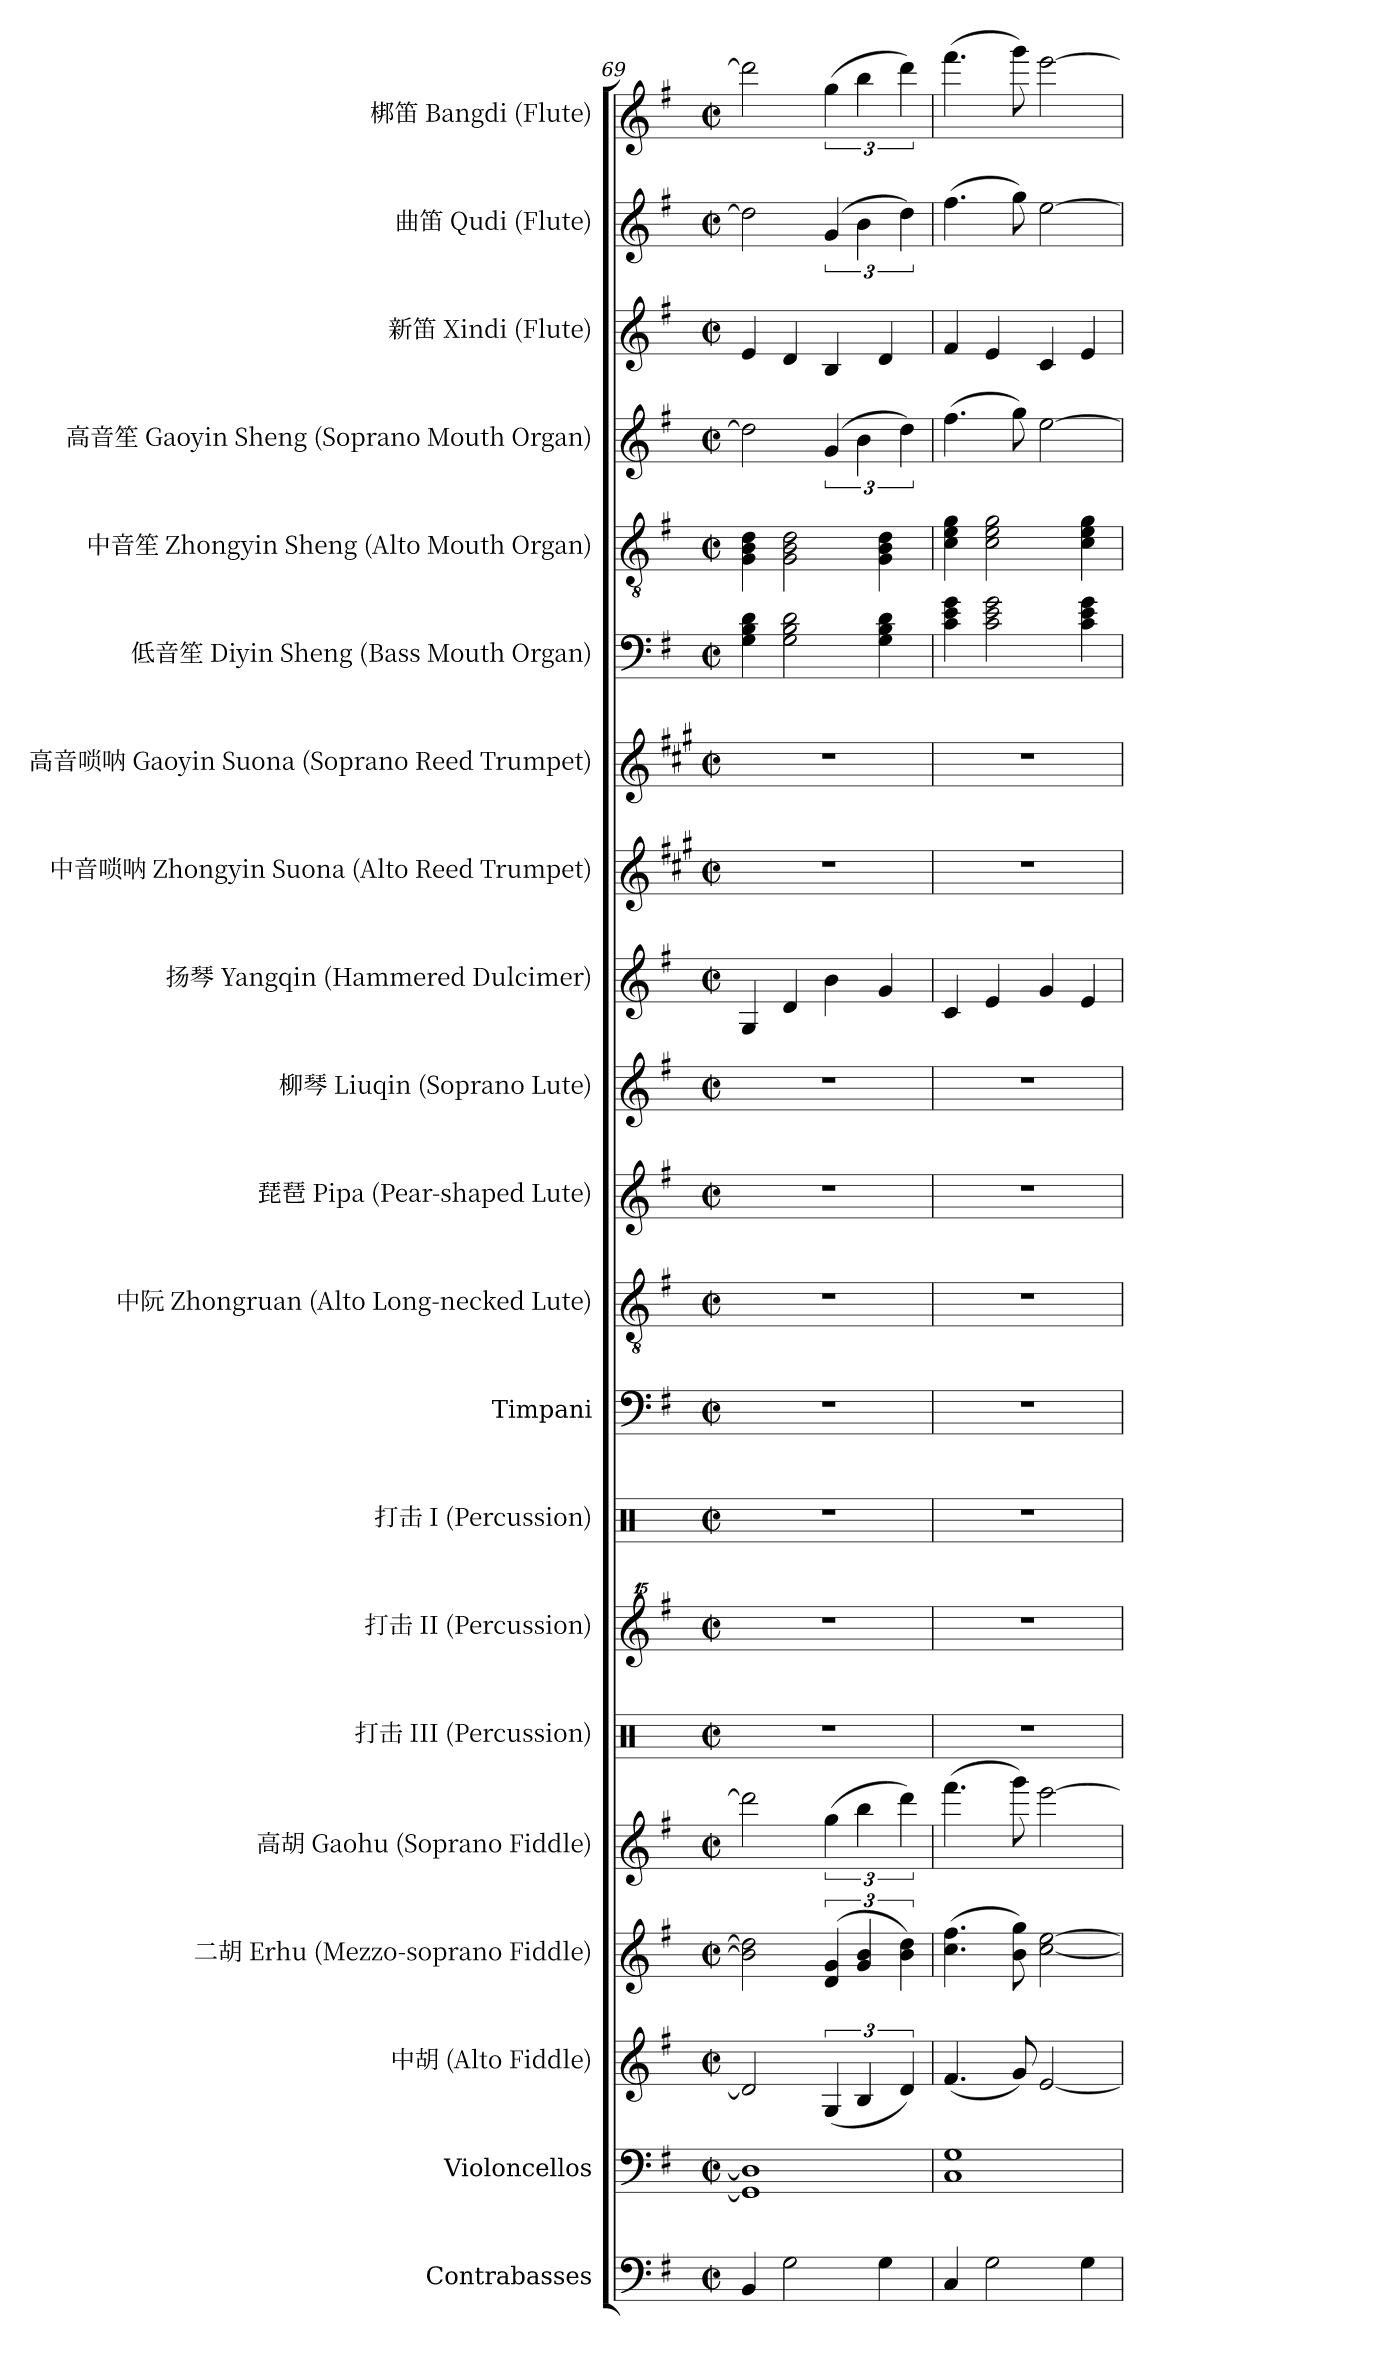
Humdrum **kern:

**kern	**kern	**kern	**kern	**kern	**kern	**kern	**kern	**kern	**kern	**kern	**kern	**kern	**kern	**kern	**kern	**kern	**kern	**kern	**kern	**kern
*part21	*part20	*part19	*part18	*part17	*part16	*part15	*part14	*part13	*part12	*part11	*part10	*part9	*part8	*part7	*part6	*part5	*part4	*part3	*part2	*part1
*staff21	*staff20	*staff19	*staff18	*staff17	*staff16	*staff15	*staff14	*staff13	*staff12	*staff11	*staff10	*staff9	*staff8	*staff7	*staff6	*staff5	*staff4	*staff3	*staff2	*staff1
*I"Contrabasses	*I"Violoncellos	*I"中胡 (Alto Fiddle)	*I"二胡 Erhu (Mezzo-soprano Fiddle)	*I"高胡 Gaohu (Soprano Fiddle)	*I"打击 III (Percussion)	*I"打击 II (Percussion)	*I"打击 I (Percussion)	*I"Timpani	*I"中阮 Zhongruan (Alto Long-necked Lute)	*I"琵琶 Pipa (Pear-shaped Lute)	*I"柳琴 Liuqin (Soprano Lute)	*I"扬琴 Yangqin  (Hammered Dulcimer)	*I"中音唢呐 Zhongyin Suona (Alto Reed Trumpet)	*I"高音唢呐 Gaoyin Suona (Soprano Reed Trumpet)	*I"低音笙 Diyin Sheng (Bass Mouth Organ)	*I"中音笙 Zhongyin Sheng (Alto Mouth Organ)	*I"高音笙 Gaoyin Sheng (Soprano Mouth Organ)	*I"新笛 Xindi (Flute)	*I"曲笛 Qudi (Flute)	*I"梆笛 Bangdi (Flute)
*I'Cbs.	*I'Vcs.	*	*	*	*I'打击 III	*I'打击 II	*I'打击 I	*I'Timp.	*	*	*	*	*	*	*	*	*	*	*	*
*clefF4	*clefF4	*clefG2	*clefG2	*clefG2	*clefX	*clefG^^2	*clefX	*clefF4	*clefGv2	*clefG2	*clefG2	*clefG2	*clefG2	*clefG2	*clefF4	*clefGv2	*clefG2	*clefG2	*clefG2	*clefG2
*	*	*	*	*	*	*	*	*	*	*ITrd7c12	*	*	*ITrd1c2	*ITrd1c2	*	*	*	*	*	*
*k[f#]	*k[f#]	*k[f#]	*k[f#]	*k[f#]	*k[]	*k[f#]	*k[]	*k[f#]	*k[f#]	*k[f#]	*k[f#]	*k[f#]	*k[f#]	*k[f#]	*k[f#]	*k[f#]	*k[f#]	*k[f#]	*k[f#]	*k[f#]
*M2/2	*M2/2	*M2/2	*M2/2	*M2/2	*M2/2	*M2/2	*M2/2	*M2/2	*M2/2	*M2/2	*M2/2	*M2/2	*M2/2	*M2/2	*M2/2	*M2/2	*M2/2	*M2/2	*M2/2	*M2/2
*met(c|)	*met(c|)	*met(c|)	*met(c|)	*met(c|)	*met(c|)	*met(c|)	*met(c|)	*met(c|)	*met(c|)	*met(c|)	*met(c|)	*met(c|)	*met(c|)	*met(c|)	*met(c|)	*met(c|)	*met(c|)	*met(c|)	*met(c|)	*met(c|)
=69	=69	=69	=69	=69	=69	=69	=69	=69	=69	=69	=69	=69	=69	=69	=69	=69	=69	=69	=69	=69
4BB/	1GG] 1D]	2d/]	2b\] 2dd\]	2ddd\]	1r	1r	1r	1r	1r	1r	1r	4G/	1r	1r	4G\ 4B\ 4d\	4G\ 4B\ 4d\	2dd\]	4e/	2dd\]	2ddd\]
2G\	.	.	.	.	.	.	.	.	.	.	.	4d/	.	.	2G\ 2B\ 2d\	2G\ 2B\ 2d\	.	4d/	.	.
.	.	(6G/	(6d/ 6g/	(6gg\	.	.	.	.	.	.	.	4b\	.	.	.	.	(6g/	4B/	(6g/	(6gg\
.	.	6B/	6g/ 6b/	6bb\	.	.	.	.	.	.	.	.	.	.	.	.	6b\	.	6b\	6bb\
4G\	.	.	.	.	.	.	.	.	.	.	.	4g/	.	.	4G\ 4B\ 4d\	4G\ 4B\ 4d\	.	4d/	.	.
.	.	6d/)	6b\ 6dd\)	6ddd\)	.	.	.	.	.	.	.	.	.	.	.	.	6dd\)	.	6dd\)	6ddd\)
=70	=70	=70	=70	=70	=70	=70	=70	=70	=70	=70	=70	=70	=70	=70	=70	=70	=70	=70	=70	=70
4C/	1C 1G	(4.f#/	(4.cc\ 4.ff#\	(4.fff#\	1r	1r	1r	1r	1r	1r	1r	4c/	1r	1r	4c\ 4e\ 4g\	4c\ 4e\ 4g\	(4.ff#\	4f#/	(4.ff#\	(4.fff#\
2G\	.	.	.	.	.	.	.	.	.	.	.	4e/	.	.	2c\ 2e\ 2g\	2c\ 2e\ 2g\	.	4e/	.	.
.	.	8g/)	8b\ 8gg\)	8ggg\)	.	.	.	.	.	.	.	.	.	.	.	.	8gg\)	.	8gg\)	8ggg\)
.	.	[2e/	[2cc\ [2ee\	[2eee\	.	.	.	.	.	.	.	4g/	.	.	.	.	[2ee\	4c/	[2ee\	[2eee\
4G\	.	.	.	.	.	.	.	.	.	.	.	4e/	.	.	4c\ 4e\ 4g\	4c\ 4e\ 4g\	.	4e/	.	.
=	=	=	=	=	=	=	=	=	=	=	=	=	=	=	=	=	=	=	=	=
*-	*-	*-	*-	*-	*-	*-	*-	*-	*-	*-	*-	*-	*-	*-	*-	*-	*-	*-	*-	*-
